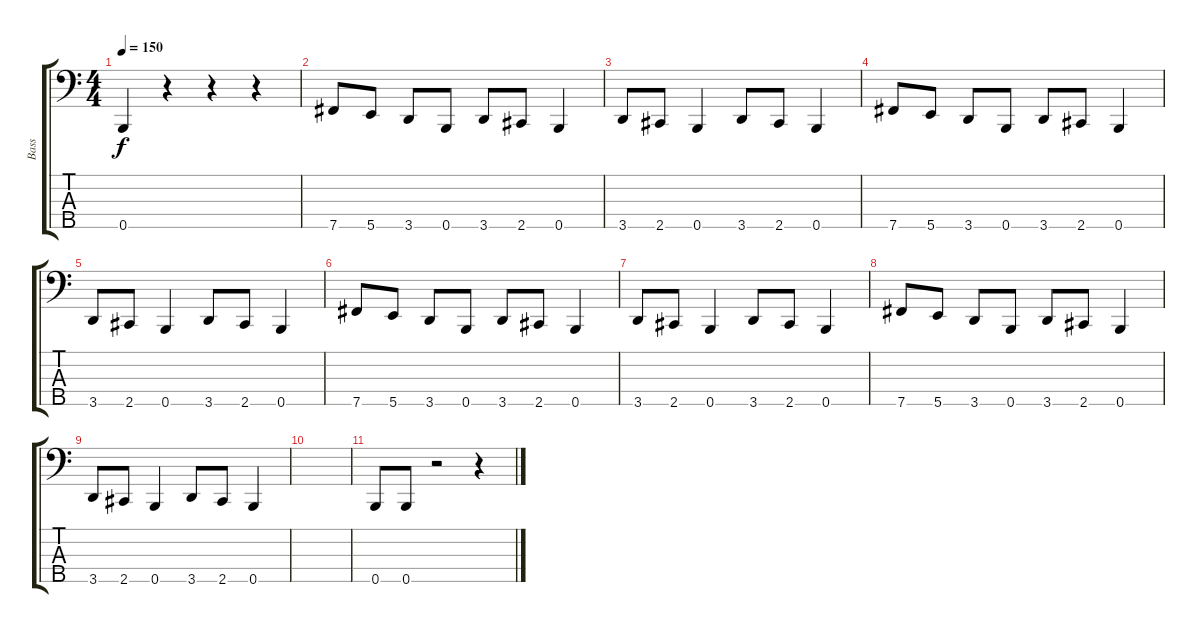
\track ("Bass" "Bass") {instrument electricbasspick}
\staff {score tabs}
\tuning (G2 D2 A1 E1 B0) {hide}
\ts (4 4)
\tempo 150
\clef f4
\ks c
0.5.4{dy f} r.4 r.4 r.4 |
7.5.8 5.5.8 3.5.8 0.5.8 3.5.8 2.5.8 0.5.4 |
3.5.8 2.5.8 0.5.4 3.5.8 2.5.8 0.5.4 |
7.5.8 5.5.8 3.5.8 0.5.8 3.5.8 2.5.8 0.5.4 |
3.5.8 2.5.8 0.5.4 3.5.8 2.5.8 0.5.4 |
7.5.8 5.5.8 3.5.8 0.5.8 3.5.8 2.5.8 0.5.4 |
3.5.8 2.5.8 0.5.4 3.5.8 2.5.8 0.5.4 |
7.5.8 5.5.8 3.5.8 0.5.8 3.5.8 2.5.8 0.5.4 |
3.5.8 2.5.8 0.5.4 3.5.8 2.5.8 0.5.4 |
|
0.5.8 0.5.8 r.2 r.4
